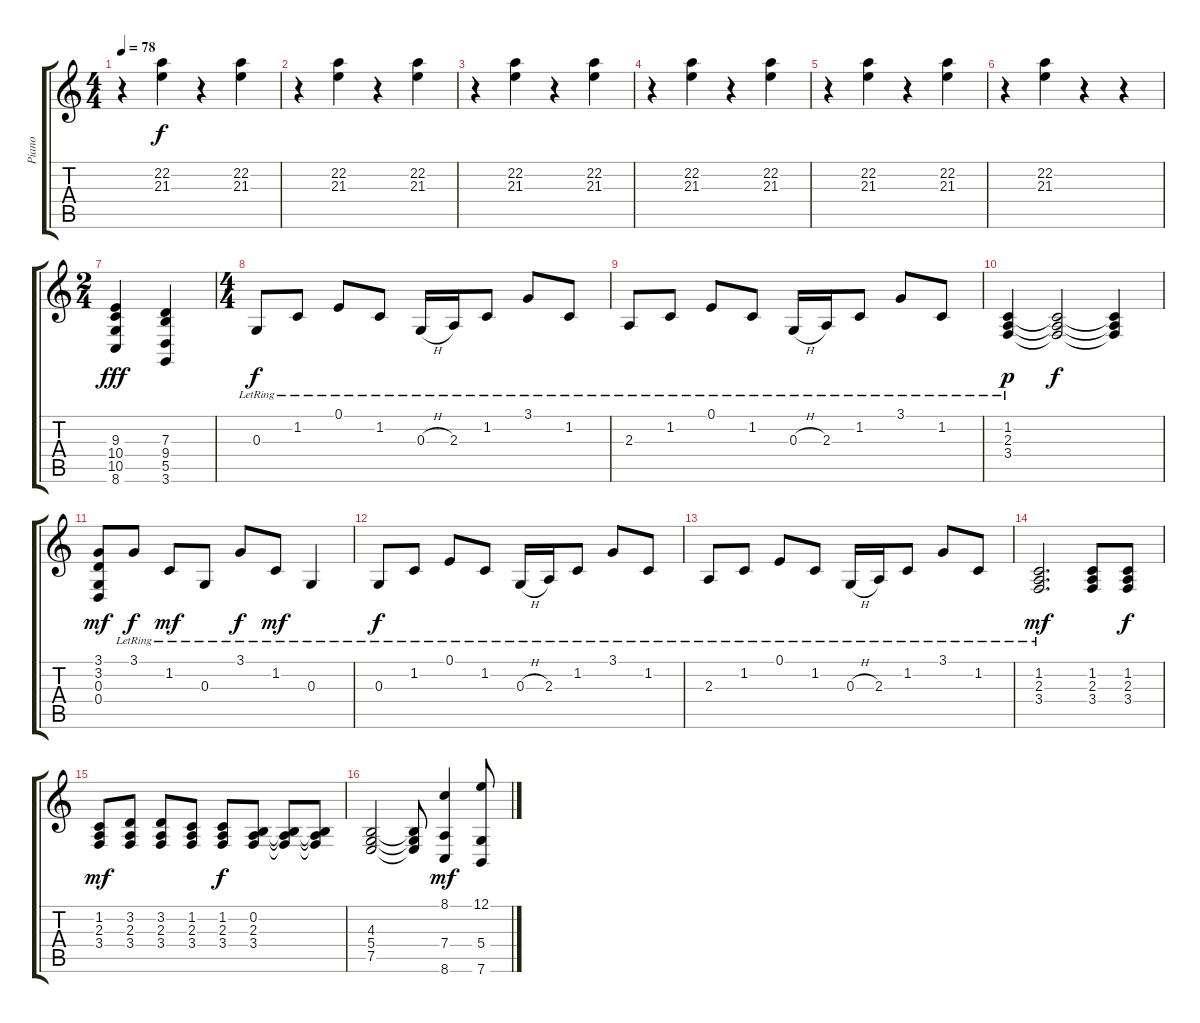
\track ("Piano" "Piano") {instrument acousticgrandpiano}
\staff {score tabs}
\tuning (E4 B3 G3 D3 A2 E2) {hide}
\ts (4 4)
\tempo 78
\clef g2
\ks c
r.4{dy f} (22.2 21.3).4 r.4 (22.2 21.3).4 |
r.4 (22.2 21.3).4 r.4 (22.2 21.3).4 |
r.4 (22.2 21.3).4 r.4 (22.2 21.3).4 |
r.4 (22.2 21.3).4 r.4 (22.2 21.3).4 |
r.4 (22.2 21.3).4 r.4 (22.2 21.3).4 |
r.4 (22.2 21.3).4 r.4 r.4 |
\ts (2 4)
(9.3 10.4 10.5 8.6).4{dy fff} (7.3 9.4 5.5 3.6).4 |
\ts (4 4)
0.3{lr}.8{dy f} 1.2{lr}.8 0.1{lr}.8 1.2{lr}.8 0.3{h lr}.16 2.3{lr}.16 1.2{lr}.8 3.1{lr}.8 1.2{lr}.8 |
2.3{lr}.8 1.2{lr}.8 0.1{lr}.8 1.2{lr}.8 0.3{h lr}.16 2.3{lr}.16 1.2{lr}.8 3.1{lr}.8 1.2{lr}.8 |
(1.2{lr} 2.3 3.4).4{dy p} (1.2{t} 2.3{t} 3.4{t}).2{dy f} (1.2{t} 2.3{t} 3.4{t}).4 |
(3.1 3.2 0.3 0.4).8{dy mf} 3.1{lr}.8{dy f} 1.2{lr}.8{dy mf} 0.3{lr}.8 3.1{lr}.8{dy f} 1.2{lr}.8{dy mf} 0.3{lr}.4 |
0.3{lr}.8{dy f} 1.2{lr}.8 0.1{lr}.8 1.2{lr}.8 0.3{h lr}.16 2.3{lr}.16 1.2{lr}.8 3.1{lr}.8 1.2{lr}.8 |
2.3{lr}.8 1.2{lr}.8 0.1{lr}.8 1.2{lr}.8 0.3{h lr}.16 2.3{lr}.16 1.2{lr}.8 3.1{lr}.8 1.2{lr}.8 |
(1.2{lr} 2.3 3.4).2{d dy mf} (1.2 2.3 3.4).8 (1.2 2.3 3.4).8{dy f} |
(1.2 2.3 3.4).8{dy mf} (3.2 2.3 3.4).8 (3.2 2.3 3.4).8 (1.2 2.3 3.4).8 (1.2 2.3 3.4).8{dy f} (0.2 2.3 3.4).8 (0.2{t} 2.3{t} 3.4{t}).8 (0.2{t} 2.3{t} 3.4{t}).8 |
(4.3 5.4 7.5).2 (4.3{t} 5.4{t} 7.5{t}).8 (8.1 7.4 8.6).4{dy mf} (12.1 5.4 7.6).8
